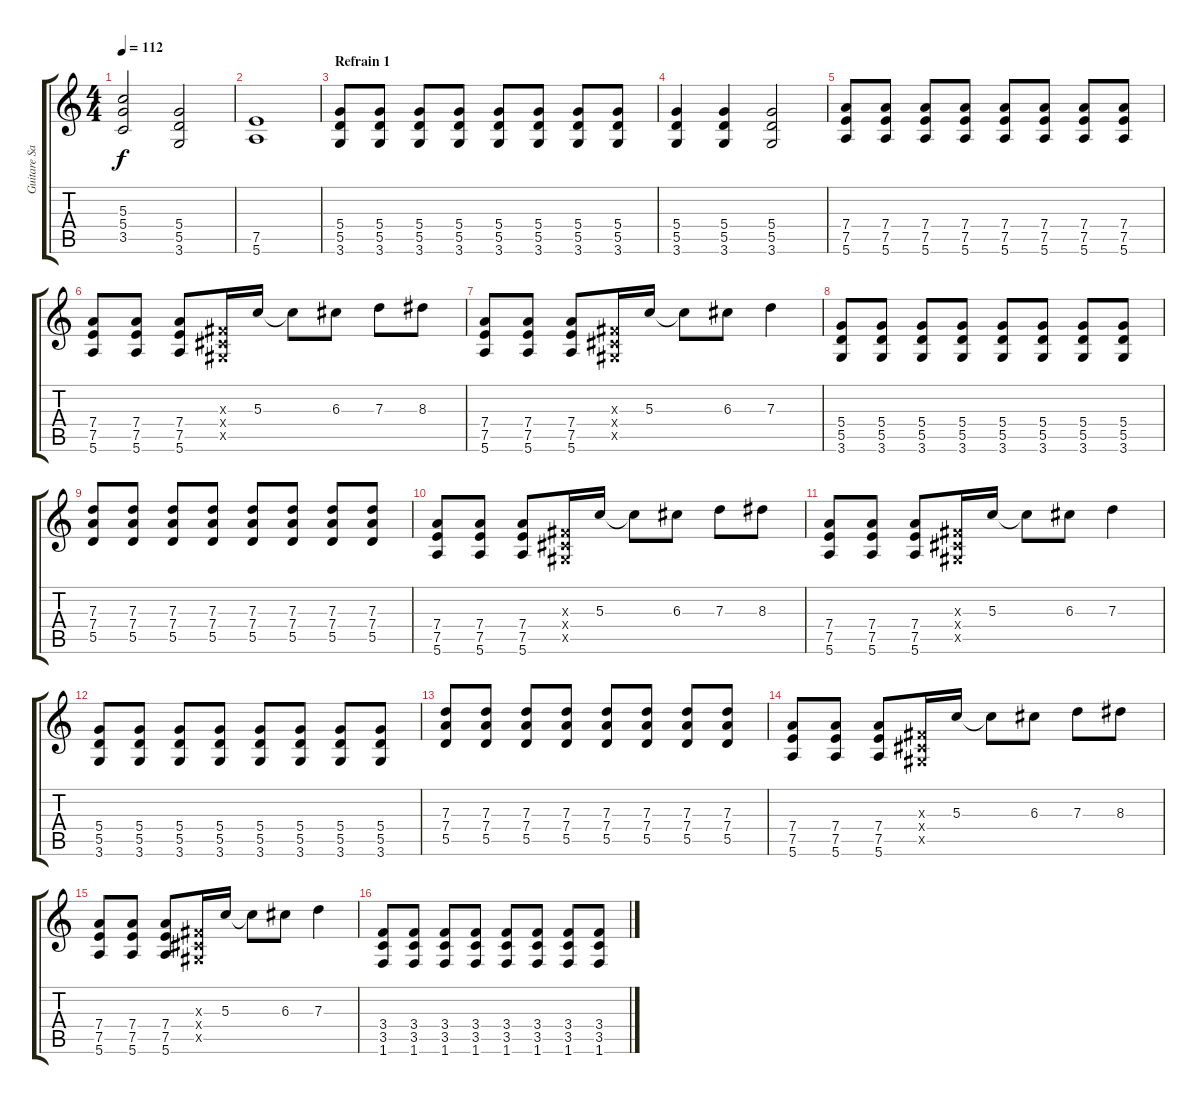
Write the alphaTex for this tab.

\track ("Guitare Saturé" "Guitare Sa") {instrument distortionguitar}
\staff {score tabs}
\tuning (E4 B3 G3 D3 A2 E2) {hide}
\ts (4 4)
\tempo 112
\clef g2
\ks c
(5.3 5.4 3.5).2{dy f} (5.4 5.5 3.6).2 |
(7.5 5.6).1 |
\section ("" "Refrain 1")
(5.4 5.5 3.6).8 (5.4 5.5 3.6).8 (5.4 5.5 3.6).8 (5.4 5.5 3.6).8 (5.4 5.5 3.6).8 (5.4 5.5 3.6).8 (5.4 5.5 3.6).8 (5.4 5.5 3.6).8 |
(5.4 5.5 3.6).4 (5.4 5.5 3.6).4 (5.4 5.5 3.6).2 |
(7.4 7.5 5.6).8 (7.4 7.5 5.6).8 (7.4 7.5 5.6).8 (7.4 7.5 5.6).8 (7.4 7.5 5.6).8 (7.4 7.5 5.6).8 (7.4 7.5 5.6).8 (7.4 7.5 5.6).8 |
(7.4 7.5 5.6).8 (7.4 7.5 5.6).8 (7.4 7.5 5.6).8 (-1.3{x} -1.4{x} -1.5{x}).16 5.3.16 5.3{t}.8 6.3.8 7.3.8 8.3.8 |
(7.4 7.5 5.6).8 (7.4 7.5 5.6).8 (7.4 7.5 5.6).8 (-1.3{x} -1.4{x} -1.5{x}).16 5.3.16 5.3{t}.8 6.3.8 7.3.4 |
(5.4 5.5 3.6).8 (5.4 5.5 3.6).8 (5.4 5.5 3.6).8 (5.4 5.5 3.6).8 (5.4 5.5 3.6).8 (5.4 5.5 3.6).8 (5.4 5.5 3.6).8 (5.4 5.5 3.6).8 |
(7.3 7.4 5.5).8 (7.3 7.4 5.5).8 (7.3 7.4 5.5).8 (7.3 7.4 5.5).8 (7.3 7.4 5.5).8 (7.3 7.4 5.5).8 (7.3 7.4 5.5).8 (7.3 7.4 5.5).8 |
(7.4 7.5 5.6).8 (7.4 7.5 5.6).8 (7.4 7.5 5.6).8 (-1.3{x} -1.4{x} -1.5{x}).16 5.3.16 5.3{t}.8 6.3.8 7.3.8 8.3.8 |
(7.4 7.5 5.6).8 (7.4 7.5 5.6).8 (7.4 7.5 5.6).8 (-1.3{x} -1.4{x} -1.5{x}).16 5.3.16 5.3{t}.8 6.3.8 7.3.4 |
(5.4 5.5 3.6).8 (5.4 5.5 3.6).8 (5.4 5.5 3.6).8 (5.4 5.5 3.6).8 (5.4 5.5 3.6).8 (5.4 5.5 3.6).8 (5.4 5.5 3.6).8 (5.4 5.5 3.6).8 |
(7.3 7.4 5.5).8 (7.3 7.4 5.5).8 (7.3 7.4 5.5).8 (7.3 7.4 5.5).8 (7.3 7.4 5.5).8 (7.3 7.4 5.5).8 (7.3 7.4 5.5).8 (7.3 7.4 5.5).8 |
(7.4 7.5 5.6).8 (7.4 7.5 5.6).8 (7.4 7.5 5.6).8 (-1.3{x} -1.4{x} -1.5{x}).16 5.3.16 5.3{t}.8 6.3.8 7.3.8 8.3.8 |
(7.4 7.5 5.6).8 (7.4 7.5 5.6).8 (7.4 7.5 5.6).8 (-1.3{x} -1.4{x} -1.5{x}).16 5.3.16 5.3{t}.8 6.3.8 7.3.4 |
(3.4 3.5 1.6).8 (3.4 3.5 1.6).8 (3.4 3.5 1.6).8 (3.4 3.5 1.6).8 (3.4 3.5 1.6).8 (3.4 3.5 1.6).8 (3.4 3.5 1.6).8 (3.4 3.5 1.6).8
